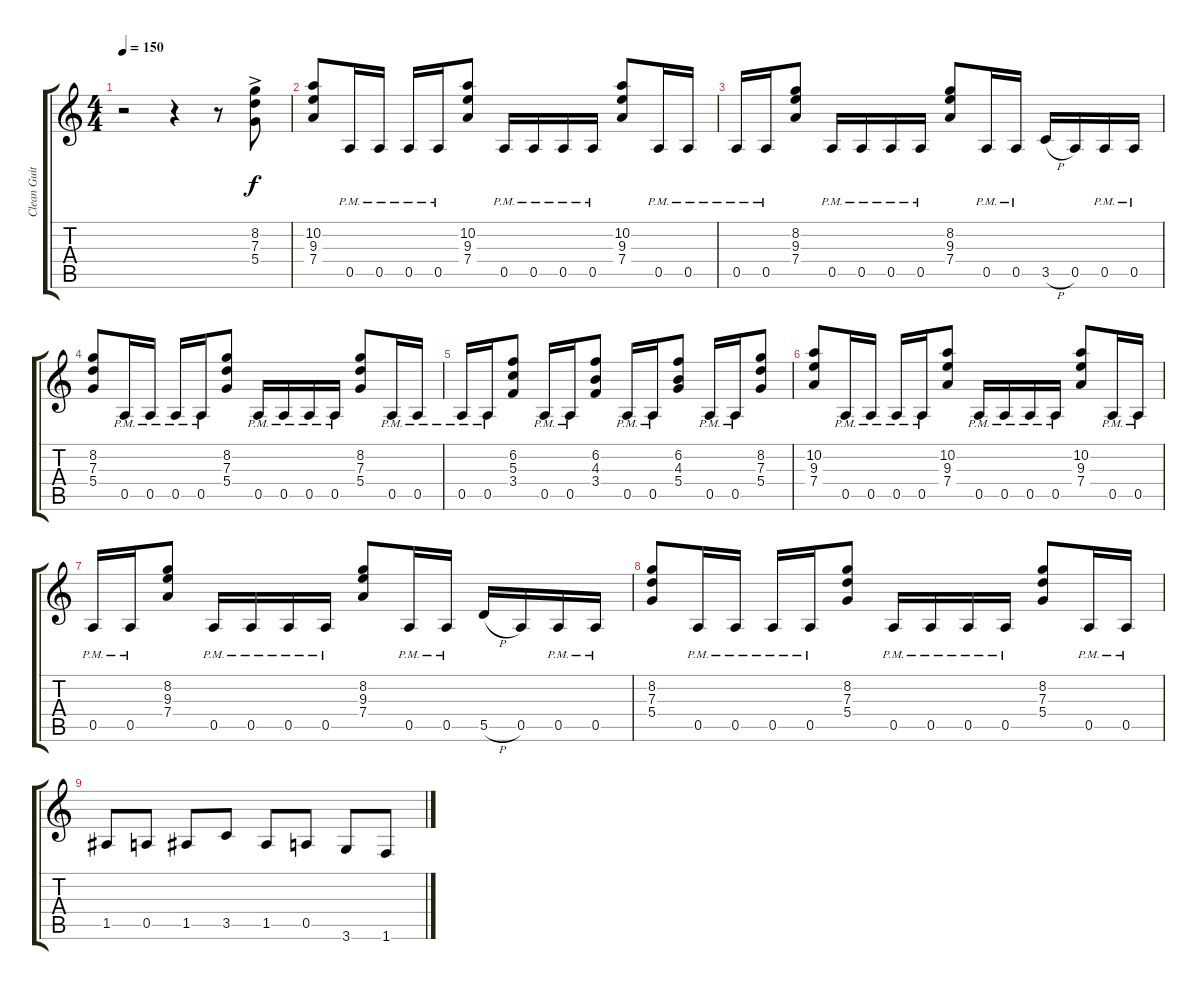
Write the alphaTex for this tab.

\track ("Clean Guitar" "Clean Guit") {instrument electricguitarclean}
\staff {score tabs}
\tuning (E4 B3 G3 D3 A2 E2) {hide}
\ts (4 4)
\tempo 150
\clef g2
\ks c
r.2{dy f instrument electricguitarclean} r.4 r.8 (8.2{ac} 7.3{ac} 5.4{ac}).8 |
(10.2 9.3 7.4).8 0.5{pm}.16 0.5{pm}.16 0.5{pm}.16 0.5{pm}.16 (10.2 9.3 7.4).8 0.5{pm}.16 0.5{pm}.16 0.5{pm}.16 0.5{pm}.16 (10.2 9.3 7.4).8 0.5{pm}.16 0.5{pm}.16 |
0.5{pm}.16 0.5{pm}.16 (8.2 9.3 7.4).8 0.5{pm}.16 0.5{pm}.16 0.5{pm}.16 0.5{pm}.16 (8.2 9.3 7.4).8 0.5{pm}.16 0.5{pm}.16 3.5{h}.16 0.5.16 0.5{pm}.16 0.5{pm}.16 |
(8.2 7.3 5.4).8 0.5{pm}.16 0.5{pm}.16 0.5{pm}.16 0.5{pm}.16 (8.2 7.3 5.4).8 0.5{pm}.16 0.5{pm}.16 0.5{pm}.16 0.5{pm}.16 (8.2 7.3 5.4).8 0.5{pm}.16 0.5{pm}.16 |
0.5{pm}.16 0.5{pm}.16 (6.2 5.3 3.4).8 0.5{pm}.16 0.5{pm}.16 (6.2 4.3 3.4).8 0.5{pm}.16 0.5{pm}.16 (6.2 4.3 5.4).8 0.5{pm}.16 0.5{pm}.16 (8.2 7.3 5.4).8 |
(10.2 9.3 7.4).8 0.5{pm}.16 0.5{pm}.16 0.5{pm}.16 0.5{pm}.16 (10.2 9.3 7.4).8 0.5{pm}.16 0.5{pm}.16 0.5{pm}.16 0.5{pm}.16 (10.2 9.3 7.4).8 0.5{pm}.16 0.5{pm}.16 |
0.5{pm}.16 0.5{pm}.16 (8.2 9.3 7.4).8 0.5{pm}.16 0.5{pm}.16 0.5{pm}.16 0.5{pm}.16 (8.2 9.3 7.4).8 0.5{pm}.16 0.5{pm}.16 5.5{h}.16 0.5.16 0.5{pm}.16 0.5{pm}.16 |
(8.2 7.3 5.4).8 0.5{pm}.16 0.5{pm}.16 0.5{pm}.16 0.5{pm}.16 (8.2 7.3 5.4).8 0.5{pm}.16 0.5{pm}.16 0.5{pm}.16 0.5{pm}.16 (8.2 7.3 5.4).8 0.5{pm}.16 0.5{pm}.16 |
1.5.8 0.5.8 1.5.8 3.5.8 1.5.8 0.5.8 3.6.8 1.6.8
